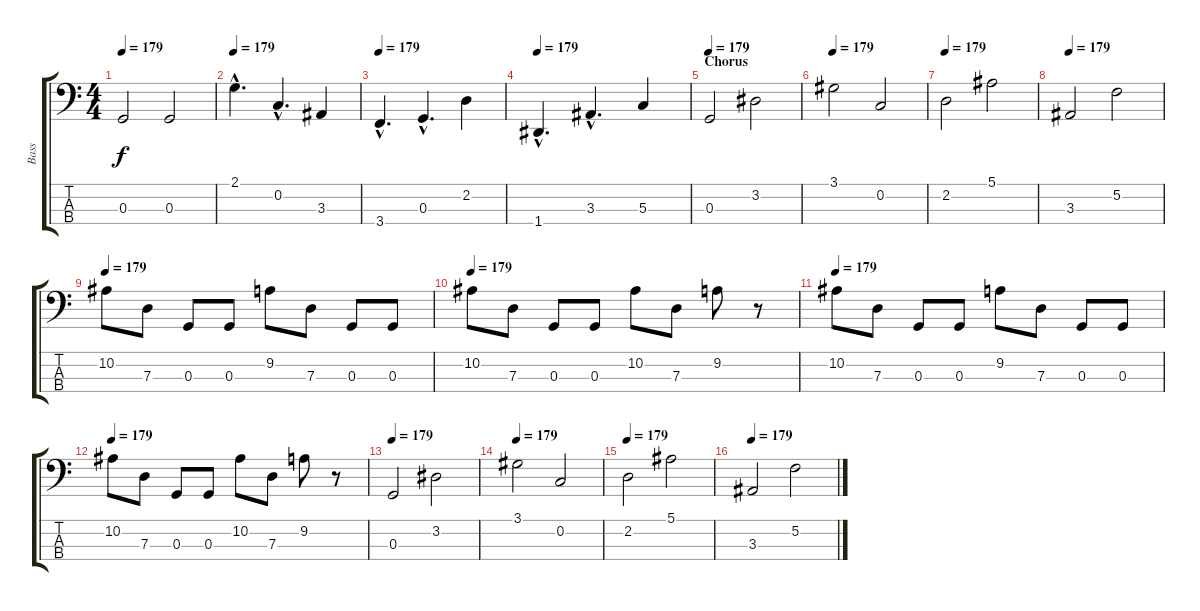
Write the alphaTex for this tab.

\track ("Bass" "Bass") {instrument electricbassfinger}
\staff {score tabs}
\tuning (F2 C2 G1 D1) {hide}
\ts (4 4)
\tempo 179
\clef f4
\ks c
0.3.2{dy f} 0.3.2 |
\tempo 179
2.1{hac}.4{d} 0.2{hac}.4{d} 3.3.4 |
\tempo 179
3.4{hac}.4{d} 0.3{hac}.4{d} 2.2.4 |
\tempo 179
1.4{hac}.4{d} 3.3{hac}.4{d} 5.3.4 |
\section ("" "Chorus")
\tempo 179
0.3.2 3.2.2 |
\tempo 179
3.1.2 0.2.2 |
\tempo 179
2.2.2 5.1.2 |
\tempo 179
3.3.2 5.2.2 |
\tempo 179
10.2.8 7.3.8 0.3.8 0.3.8 9.2.8 7.3.8 0.3.8 0.3.8 |
\tempo 179
10.2.8 7.3.8 0.3.8 0.3.8 10.2.8 7.3.8 9.2.8 r.8 |
\tempo 179
10.2.8 7.3.8 0.3.8 0.3.8 9.2.8 7.3.8 0.3.8 0.3.8 |
\tempo 179
10.2.8 7.3.8 0.3.8 0.3.8 10.2.8 7.3.8 9.2.8 r.8 |
\tempo 179
0.3.2 3.2.2 |
\tempo 179
3.1.2 0.2.2 |
\tempo 179
2.2.2 5.1.2 |
\tempo 179
3.3.2 5.2.2
